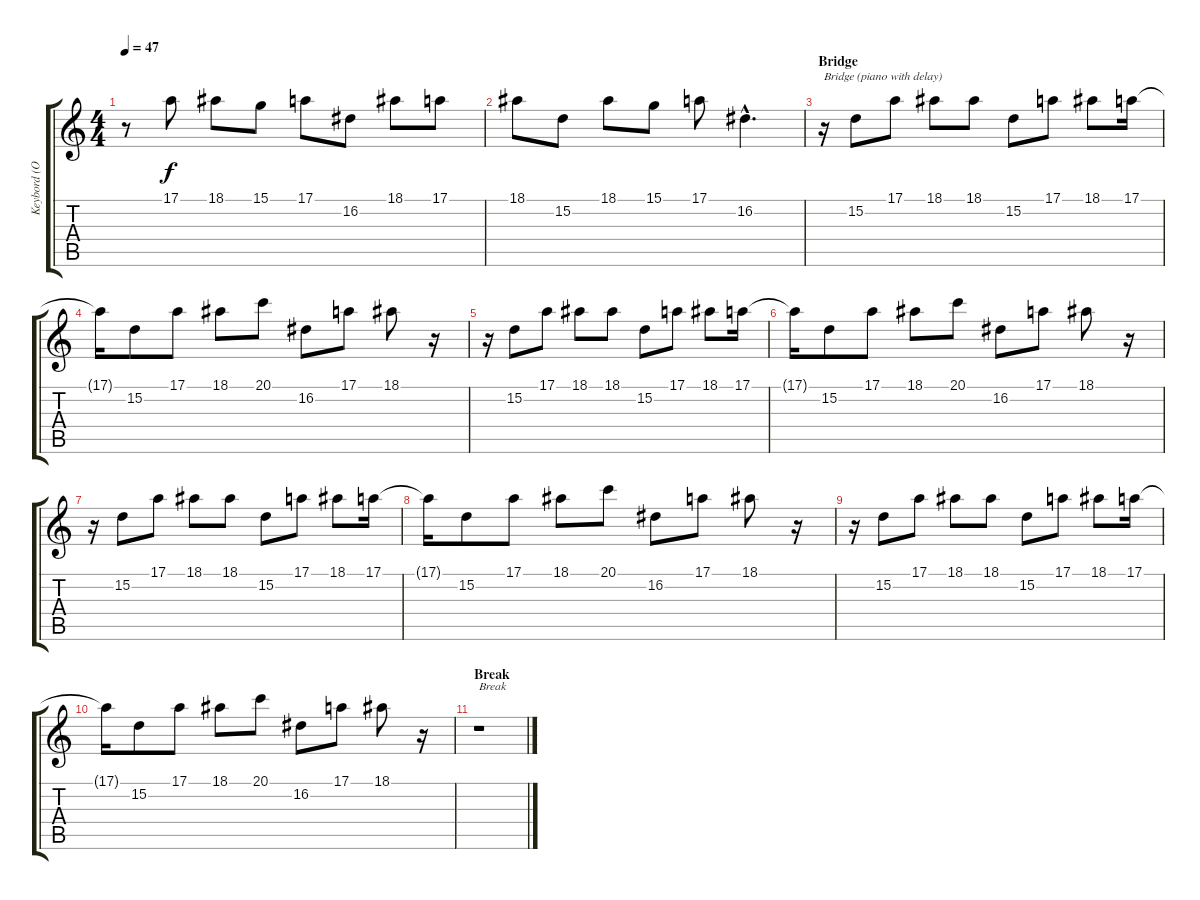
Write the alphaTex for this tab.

\track ("Keybord (Others)" "Keybord (O") {instrument vibraphone}
\staff {score tabs}
\tuning (E4 B3 G3 D3 A2 E2) {hide}
\ts (4 4)
\tempo 47
\clef g2
\ks c
r.8{dy f} 17.1.8 18.1.8 15.1.8 17.1.8 16.2.8 18.1.8 17.1.8 |
18.1.8 15.2.8 18.1.8 15.1.8 17.1.8 16.2{hac}.4{d} |
\section ("" "Bridge")
r.16{txt "Bridge (piano with delay)"} 15.2.8{instrument brightacousticpiano} 17.1.8 18.1.8 18.1.8 15.2.8 17.1.8 18.1.8 17.1.16 |
17.1{t}.16 15.2.8 17.1.8 18.1.8 20.1.8 16.2.8 17.1.8 18.1.8 r.16 |
r.16 15.2.8{instrument brightacousticpiano} 17.1.8 18.1.8 18.1.8 15.2.8 17.1.8 18.1.8 17.1.16 |
17.1{t}.16 15.2.8 17.1.8 18.1.8 20.1.8 16.2.8 17.1.8 18.1.8 r.16 |
r.16 15.2.8{instrument brightacousticpiano} 17.1.8 18.1.8 18.1.8 15.2.8 17.1.8 18.1.8 17.1.16 |
17.1{t}.16 15.2.8 17.1.8 18.1.8 20.1.8 16.2.8 17.1.8 18.1.8 r.16 |
r.16 15.2.8{instrument brightacousticpiano} 17.1.8 18.1.8 18.1.8 15.2.8 17.1.8 18.1.8 17.1.16 |
17.1{t}.16 15.2.8 17.1.8 18.1.8 20.1.8 16.2.8 17.1.8 18.1.8 r.16 |
\section ("" "Break")
r.1{txt "Break"}
